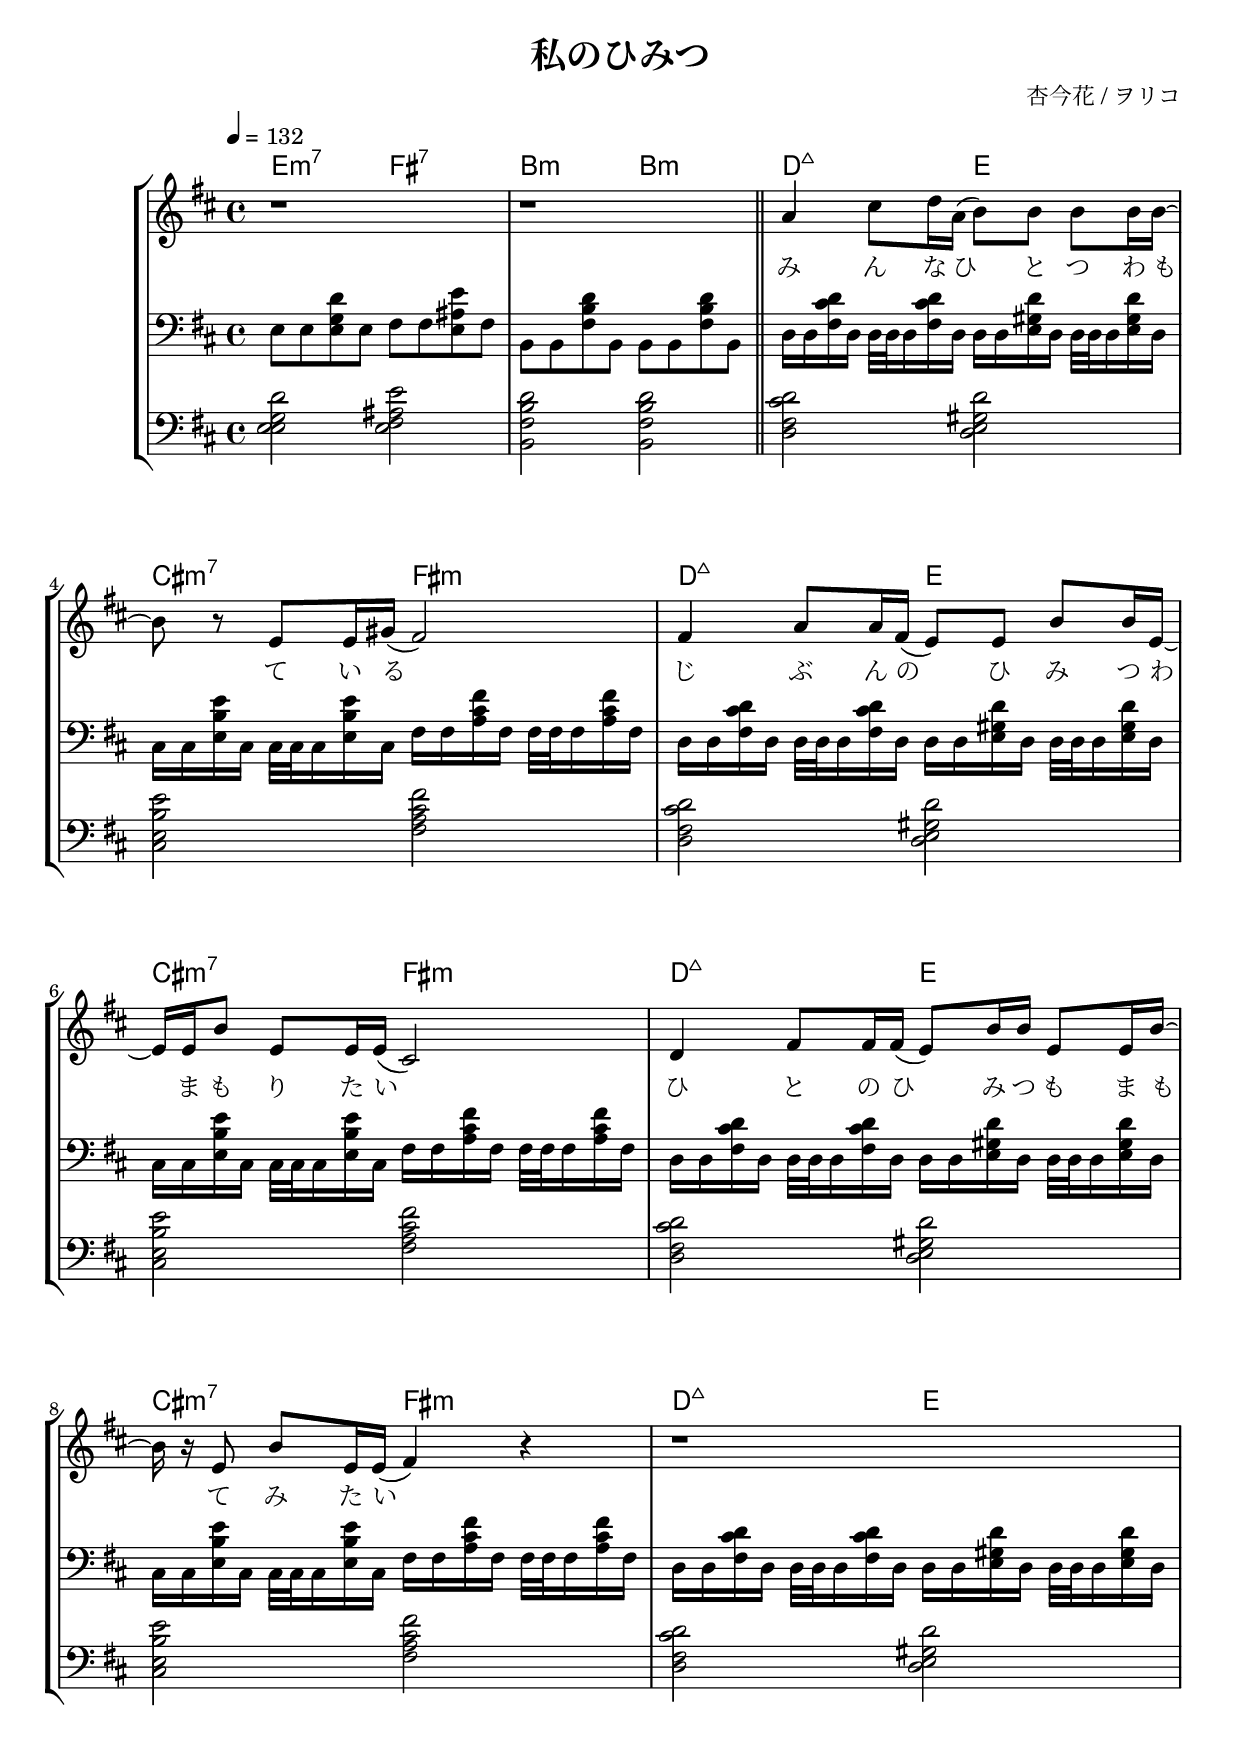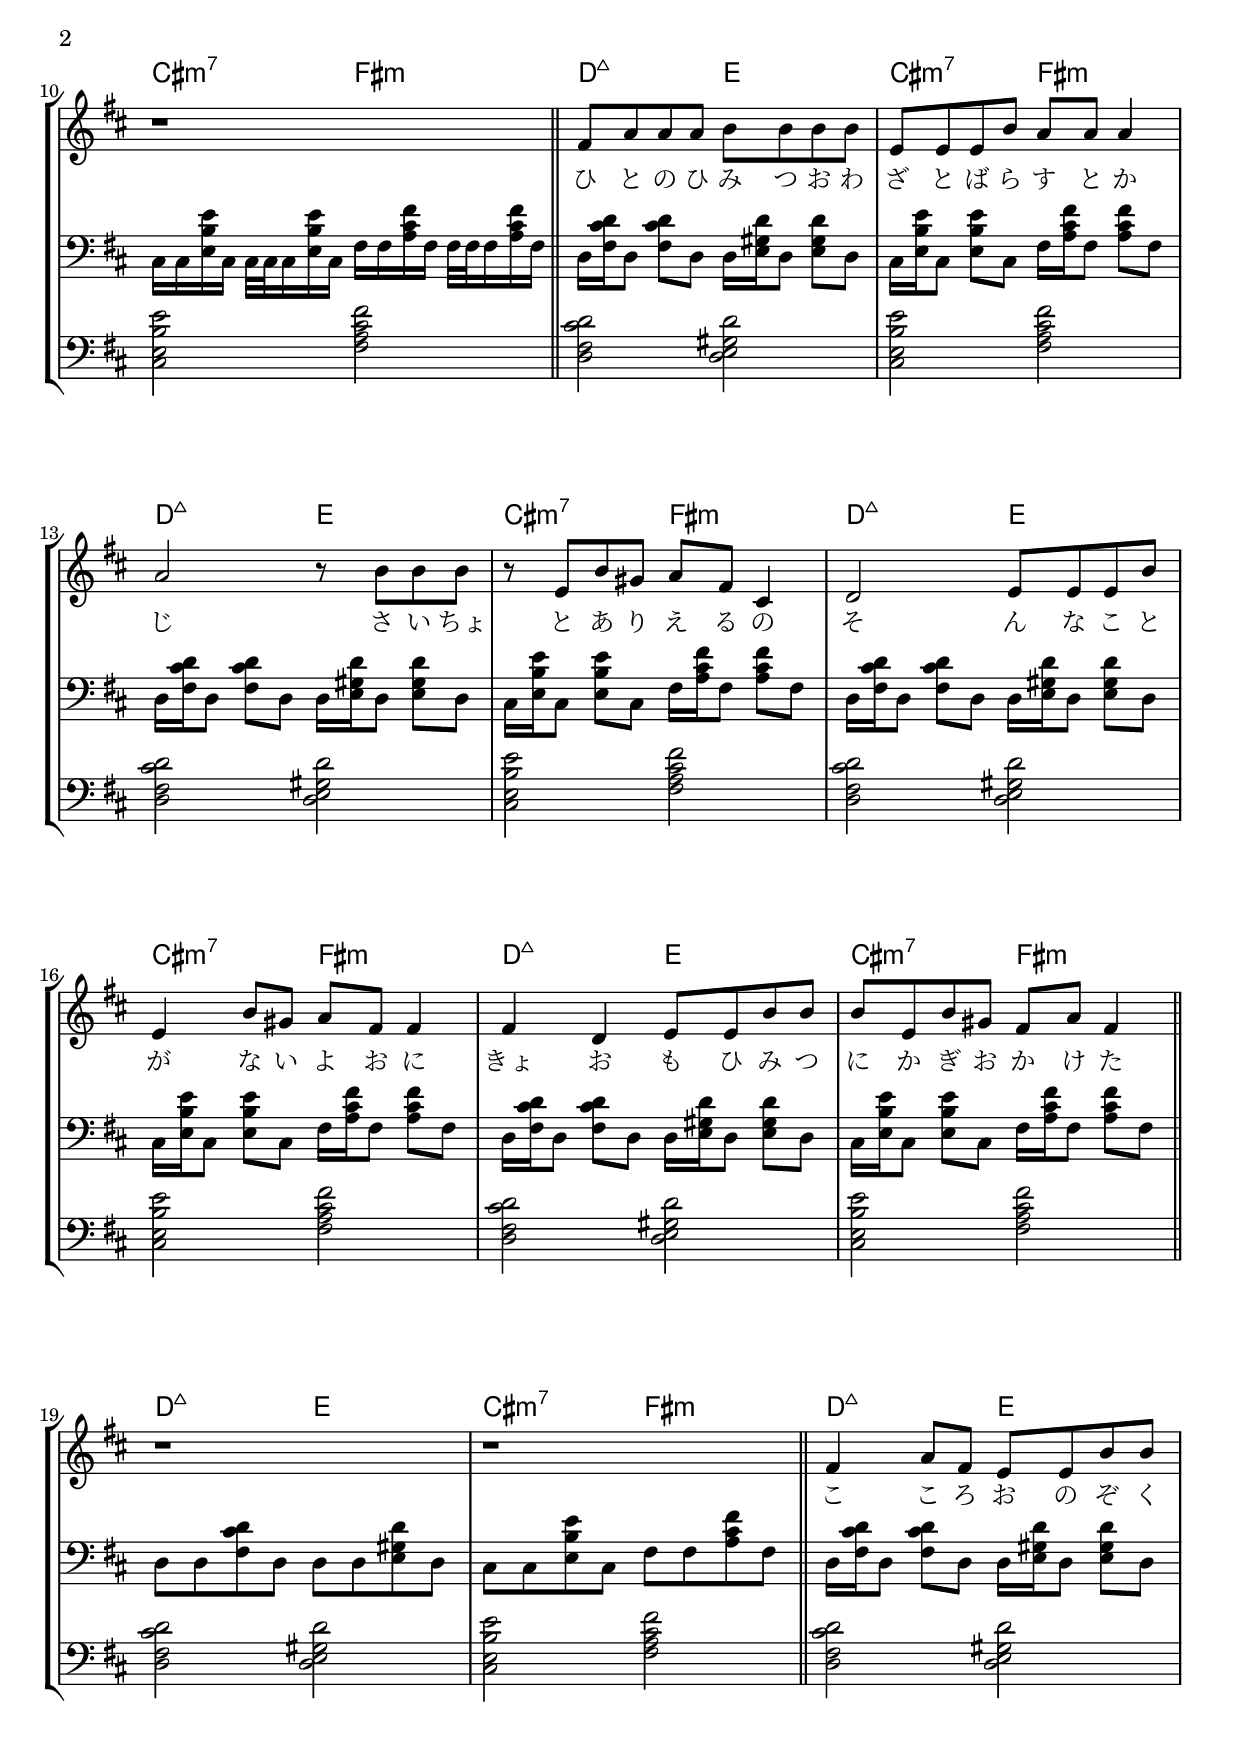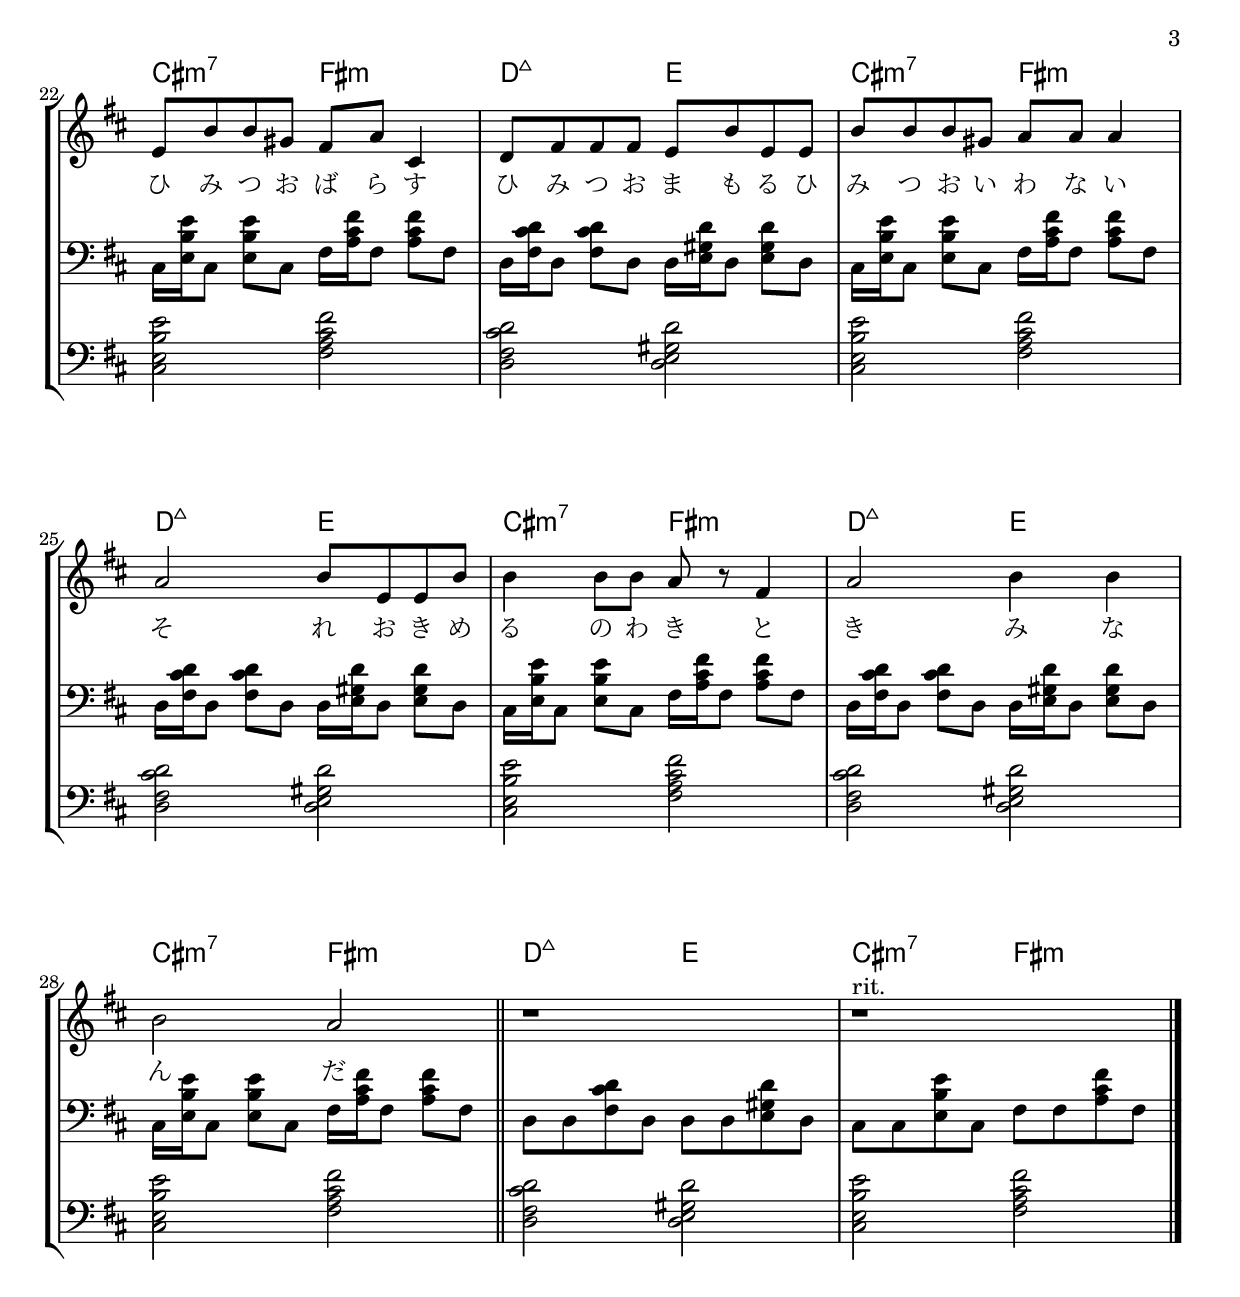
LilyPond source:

\version "2.12.1"

\header {
	title = \markup {私のひみつ}
	composer = \markup \center-column {"杏今花 / ヲリコ"}
}

harmony = \chordmode {
	e2:min7 fis:7 b:m b:m 

	d:maj7 e cis:min7 fis:m d:maj7 e cis:min7 fis:m d:maj7 e cis:min7 fis:m d:maj7 e cis:min7 fis:m 

	d:maj7 e cis:min7 fis:m d:maj7 e cis:min7 fis:m d:maj7 e cis:min7 fis:m d:maj7 e cis:min7 fis:m 

	d:maj7 e cis:min7 fis:m 

	d:maj7 e cis:min7 fis:m d:maj7 e cis:min7 fis:m d:maj7 e cis:min7 fis:m d:maj7 e cis:min7 fis:m 

	d:maj7 e cis:min7 fis:m 
}

melody = {
	\key d \major
	\tempo 4 = 132
	r1 | r1   
	\set Staff.midiInstrument = #"mmi0.38"
	 a'4  cis''8  d''16  a'16  (b'8)  b'8  b'8  b'16  b'16~ 
	b'8  r8  e'8  e'16  gis'16  (fis'2) 
	fis'4  a'8  a'16  fis'16  (e'8)  e'8  b'8  b'16  e'16~ 
	e'16  e'16  b'8  e'8  e'16  e'16  (cis'2) 
	d'4  fis'8  fis'16  fis'16  (e'8)  b'16  b'16  e'8  e'16  b'16~ 
	b'16  r16  e'8  b'8  e'16  e'16  (fis'4)  	r4 r1 r1 	\set Staff.midiInstrument = #"mmi0.38"
	 fis'8  a'8  a'8  a'8  b'8  b'8  b'8  b'8 
	e'8  e'8  e'8  b'8  a'8  a'8  a'4 
	a'2  r8  b'8  b'8  b'8 
	r8  e'8  b'8  gis'8  a'8  fis'8  cis'4 
	d'2  e'8  e'8  e'8  b'8 
	e'4  b'8  gis'8  a'8  fis'8  fis'4 
	fis'4  d'4  e'8  e'8  b'8  b'8 
	b'8  e'8  b'8  gis'8  fis'8  a'8  fis'4
	r1 | r1   
	\set Staff.midiInstrument = #"mmi0.38"
	 fis'4  a'8  fis'8  e'8  e'8  b'8  b'8 
	e'8  b'8  b'8  gis'8  fis'8  a'8  cis'4 
	d'8  fis'8  fis'8  fis'8  e'8  b'8  e'8  e'8 
	b'8  b'8  b'8  gis'8  a'8  a'8  a'4 
	a'2  b'8  e'8  e'8  b'8 
	b'4  b'8  b'8  a'8  r8  fis'4 
	a'2  b'4  b'4 
	b'2  a'2
	r1 | r1^"rit." \bar "|."
}

words = \lyricmode {
	
	み  ん  な  ひ  と  つ  わ  も  て  い  る  じ  ぶ  ん  の  ひ  み  つ  わ  ま  も  り  た  い  ひ  と  の  ひ  み  つ  も  ま  も  て  み  た  い  
	ひ  と  の  ひ  み  つ  お  わ  ざ  と  ば  ら  す  と  か  じ  さ  い  ちょ  と  あ  り  え  る  の  そ  ん  な  こ  と  が  な  い  よ  お  に  きょ  お  も  ひ  み  つ  に  か  ぎ  お  か  け  た  
	
	こ  こ  ろ  お  の  ぞ  く  ひ  み  つ  お  ば  ら  す  ひ  み  つ  お  ま  も  る  ひ  み  つ  お  い  わ  な  い  そ  れ  お  き  め  る  の  わ  き  と  き  み  な  ん  だ  
	
}

tempochange = {
	\tempo 4 = 132
	r1 | r1 \bar "||"
	\tempo 4 = 132
	r1 | r1 | r1 | r1 | r1 | r1 | r1 | r1 \bar "||"
	\tempo 4 = 132
	r1 | r1 | r1 | r1 | r1 | r1 | r1 | r1 \bar "||"
	\tempo 4 = 132
	r1 | r1 \bar "||"
	\tempo 4 = 132
	r1 | r1 | r1 | r1 | r1 | r1 | r1 | r1 \bar "||"
	\tempo 4 = 132
	r1 | \tempo 4 = 99 r2 \tempo 4 = 88 r2 \bar "|."
}

mainacc = {
	\clef bass
	\set Staff.midiInstrument = #"Electric Guitar (jazz)"
	\key d \major
	\tempo 4 = 132
	e8 e8 <e g d'>8 e8
	fis8 fis8 <e ais e'>8 fis8
	b,8 b,8 <fis b d'>8 b,8
	b,8 b,8 <fis b d'>8 b,8
	\bar "||"

	\set Staff.midiInstrument = #"Electric Guitar (jazz)"
	d16 d16 <fis cis' d'>16 d16   d32 d32 d16 <fis cis' d'>16 d16
	d16 d16 <e gis d'>16 d16   d32 d32 d16 <e gis d'>16 d16
	cis16 cis16 <e b e'>16 cis16   cis32 cis32 cis16 <e b e'>16 cis16
	fis16 fis16 <a cis' fis'>16 fis16   fis32 fis32 fis16 <a cis' fis'>16 fis16
	d16 d16 <fis cis' d'>16 d16   d32 d32 d16 <fis cis' d'>16 d16
	d16 d16 <e gis d'>16 d16   d32 d32 d16 <e gis d'>16 d16
	cis16 cis16 <e b e'>16 cis16   cis32 cis32 cis16 <e b e'>16 cis16
	fis16 fis16 <a cis' fis'>16 fis16   fis32 fis32 fis16 <a cis' fis'>16 fis16
	d16 d16 <fis cis' d'>16 d16   d32 d32 d16 <fis cis' d'>16 d16
	d16 d16 <e gis d'>16 d16   d32 d32 d16 <e gis d'>16 d16
	cis16 cis16 <e b e'>16 cis16   cis32 cis32 cis16 <e b e'>16 cis16
	fis16 fis16 <a cis' fis'>16 fis16   fis32 fis32 fis16 <a cis' fis'>16 fis16
	d16 d16 <fis cis' d'>16 d16   d32 d32 d16 <fis cis' d'>16 d16
	d16 d16 <e gis d'>16 d16   d32 d32 d16 <e gis d'>16 d16
	cis16 cis16 <e b e'>16 cis16   cis32 cis32 cis16 <e b e'>16 cis16
	fis16 fis16 <a cis' fis'>16 fis16   fis32 fis32 fis16 <a cis' fis'>16 fis16
	\bar "||"

	\set Staff.midiInstrument = #"Electric Guitar (jazz)"
	d16 <fis cis' d'>16 d8 <fis cis' d'>8 d8
	d16 <e gis d'>16 d8 <e gis d'>8 d8
	cis16 <e b e'>16 cis8 <e b e'>8 cis8
	fis16 <a cis' fis'>16 fis8 <a cis' fis'>8 fis8
	d16 <fis cis' d'>16 d8 <fis cis' d'>8 d8
	d16 <e gis d'>16 d8 <e gis d'>8 d8
	cis16 <e b e'>16 cis8 <e b e'>8 cis8
	fis16 <a cis' fis'>16 fis8 <a cis' fis'>8 fis8
	d16 <fis cis' d'>16 d8 <fis cis' d'>8 d8
	d16 <e gis d'>16 d8 <e gis d'>8 d8
	cis16 <e b e'>16 cis8 <e b e'>8 cis8
	fis16 <a cis' fis'>16 fis8 <a cis' fis'>8 fis8
	d16 <fis cis' d'>16 d8 <fis cis' d'>8 d8
	d16 <e gis d'>16 d8 <e gis d'>8 d8
	cis16 <e b e'>16 cis8 <e b e'>8 cis8
	fis16 <a cis' fis'>16 fis8 <a cis' fis'>8 fis8
	\bar "||"

	\set Staff.midiInstrument = #"Electric Guitar (jazz)"
	d8 d8 <fis cis' d'>8 d8
	d8 d8 <e gis d'>8 d8
	cis8 cis8 <e b e'>8 cis8
	fis8 fis8 <a cis' fis'>8 fis8
	\bar "||"

	\set Staff.midiInstrument = #"Electric Guitar (jazz)"
	d16 <fis cis' d'>16 d8 <fis cis' d'>8 d8
	d16 <e gis d'>16 d8 <e gis d'>8 d8
	cis16 <e b e'>16 cis8 <e b e'>8 cis8
	fis16 <a cis' fis'>16 fis8 <a cis' fis'>8 fis8
	d16 <fis cis' d'>16 d8 <fis cis' d'>8 d8
	d16 <e gis d'>16 d8 <e gis d'>8 d8
	cis16 <e b e'>16 cis8 <e b e'>8 cis8
	fis16 <a cis' fis'>16 fis8 <a cis' fis'>8 fis8
	d16 <fis cis' d'>16 d8 <fis cis' d'>8 d8
	d16 <e gis d'>16 d8 <e gis d'>8 d8
	cis16 <e b e'>16 cis8 <e b e'>8 cis8
	fis16 <a cis' fis'>16 fis8 <a cis' fis'>8 fis8
	d16 <fis cis' d'>16 d8 <fis cis' d'>8 d8
	d16 <e gis d'>16 d8 <e gis d'>8 d8
	cis16 <e b e'>16 cis8 <e b e'>8 cis8
	fis16 <a cis' fis'>16 fis8 <a cis' fis'>8 fis8
	\bar "||"

	\set Staff.midiInstrument = #"Electric Guitar (jazz)"
	d8 d8 <fis cis' d'>8 d8
	d8 d8 <e gis d'>8 d8
	cis8 cis8 <e b e'>8 cis8
	fis8 fis8 <a cis' fis'>8 fis8
	\bar "|."
}

subacc = {
	\clef bass
	\set Staff.midiInstrument = #"Orchestra Hit"
	\key d \major
	\tempo 4 = 132
	<e e g d'>2
	<fis e ais e'>2
	<b, fis b d'>2
	<b, fis b d'>2
	\bar "||"

	\set Staff.midiInstrument = #"Orchestra Hit"
	<d fis cis' d'>2
	<d e gis d'>2
	<cis e b e'>2
	<fis a cis' fis'>2
	<d fis cis' d'>2
	<d e gis d'>2
	<cis e b e'>2
	<fis a cis' fis'>2
	<d fis cis' d'>2
	<d e gis d'>2
	<cis e b e'>2
	<fis a cis' fis'>2
	<d fis cis' d'>2
	<d e gis d'>2
	<cis e b e'>2
	<fis a cis' fis'>2
	\bar "||"

	\set Staff.midiInstrument = #"Orchestra Hit"
	<d fis cis' d'>2
	<d e gis d'>2
	<cis e b e'>2
	<fis a cis' fis'>2
	<d fis cis' d'>2
	<d e gis d'>2
	<cis e b e'>2
	<fis a cis' fis'>2
	<d fis cis' d'>2
	<d e gis d'>2
	<cis e b e'>2
	<fis a cis' fis'>2
	<d fis cis' d'>2
	<d e gis d'>2
	<cis e b e'>2
	<fis a cis' fis'>2
	\bar "||"

	\set Staff.midiInstrument = #"Orchestra Hit"
	<d fis cis' d'>2
	<d e gis d'>2
	<cis e b e'>2
	<fis a cis' fis'>2
	\bar "||"

	\set Staff.midiInstrument = #"Orchestra Hit"
	<d fis cis' d'>2
	<d e gis d'>2
	<cis e b e'>2
	<fis a cis' fis'>2
	<d fis cis' d'>2
	<d e gis d'>2
	<cis e b e'>2
	<fis a cis' fis'>2
	<d fis cis' d'>2
	<d e gis d'>2
	<cis e b e'>2
	<fis a cis' fis'>2
	<d fis cis' d'>2
	<d e gis d'>2
	<cis e b e'>2
	<fis a cis' fis'>2
	\bar "||"

	\set Staff.midiInstrument = #"Orchestra Hit"
	<d fis cis' d'>2
	<d e gis d'>2
	<cis e b e'>2
	<fis a cis' fis'>2
	\bar "|."
}

percA = {
	\drummode {
	r1 |r1 \bar "||"
	r1 |r1 |r1 |r1 |r1 |r1 |r1 |r1 \bar "||"
	r1 |r1 |r1 |r1 |r1 |r1 |r1 |r1 \bar "||"
	r1 |r1 \bar "||"
	r1 |r1 |r1 |r1 |r1 |r1 |r1 |r1 \bar "||"
	r1 |r1 \bar "|."
	}
}

percB = {
	\drummode {
	r1 |r1 \bar "||"
	r1 |r1 |r1 |r1 |r1 |r1 |r1 |r1 \bar "||"
	r1 |r1 |r1 |r1 |r1 |r1 |r1 |r1 \bar "||"
	r1 |r1 \bar "||"
	r1 |r1 |r1 |r1 |r1 |r1 |r1 |r1 \bar "||"
	r1 |r1 \bar "|."
	}
}

percC = {
	\drummode {
	r1 |r1 \bar "||"
	r1 |r1 |r1 |r1 |r1 |r1 |r1 |r1 \bar "||"
	r1 |r1 |r1 |r1 |r1 |r1 |r1 |r1 \bar "||"
	r1 |r1 \bar "||"
	r1 |r1 |r1 |r1 |r1 |r1 |r1 |r1 \bar "||"
	r1 |r1 \bar "|."
	}
}

percD = {
	\drummode {
	r1 |r1 \bar "||"
	r1 |r1 |r1 |r1 |r1 |r1 |r1 |r1 \bar "||"
	r1 |r1 |r1 |r1 |r1 |r1 |r1 |r1 \bar "||"
	r1 |r1 \bar "||"
	r1 |r1 |r1 |r1 |r1 |r1 |r1 |r1 \bar "||"
	r1 |r1 \bar "|."
	}
}

percE = {
	\drummode {
	r1 |r1 \bar "||"
	r1 |r1 |r1 |r1 |r1 |r1 |r1 |r1 \bar "||"
	r1 |r1 |r1 |r1 |r1 |r1 |r1 |r1 \bar "||"
	r1 |r1 \bar "||"
	r1 |r1 |r1 |r1 |r1 |r1 |r1 |r1 \bar "||"
	r1 |r1 \bar "|."
	}
}

\score {
	<<
		\new StaffGroup <<
			\new ChordNames {\harmony}
			\new Voice = "melody" {\melody}
			\new Lyrics \lyricsto "melody" \words
			\new Staff = "mainacc" {\mainacc}
			\new Staff = "subacc" {\subacc}
		>>
	>>
	\layout { }
}
